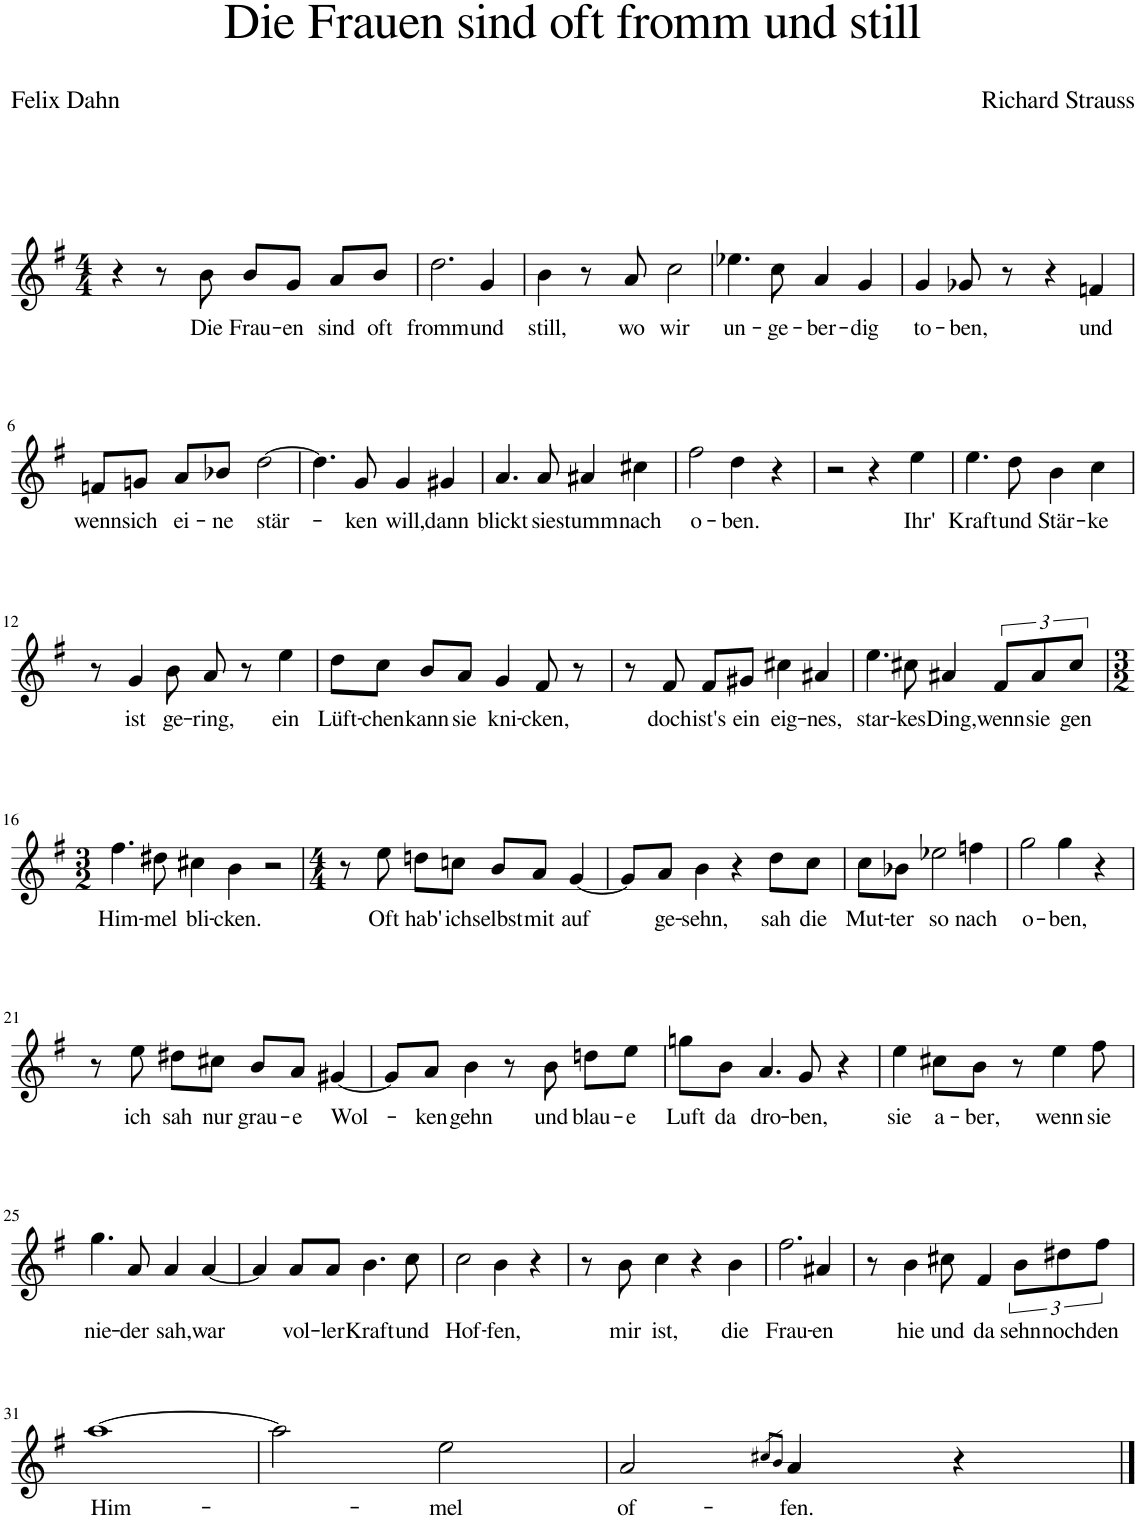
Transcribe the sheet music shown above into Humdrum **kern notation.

**kern	**text
*part1	*part1
*staff1	*staff1
*I"Piano	*
*I'Pno	*
*clefG2	*
*k[f#]	*
*M4/4	*
=1	=1
4r	.
8r	.
!	!LO:LY:b
8b\	Die
!	!LO:LY:b
8b/L	Frau-
!	!LO:LY:b
8g/J	-en
!	!LO:LY:b
8a/L	sind
!	!LO:LY:b
8b/J	oft
=2	=2
!	!LO:LY:b
2.dd\	fromm
!	!LO:LY:b
4g/	und
=3	=3
!	!LO:LY:b
4b\	still,
8r	.
!	!LO:LY:b
8a/	wo
!	!LO:LY:b
2cc\	wir
=4	=4
!	!LO:LY:b
4.ee-X\	un-
!	!LO:LY:b
8cc\	-ge-
!	!LO:LY:b
4a/	-ber-
!	!LO:LY:b
4g/	-dig
=5	=5
!	!LO:LY:b
4g/	to-
!	!LO:LY:b
8g-X/	-ben,
8r	.
4r	.
!	!LO:LY:b
4fn/	und
!!LO:LB:g=z
=6	=6
!	!LO:LY:b
8fn/L	wenn
!	!LO:LY:b
8gn/J	sich
!	!LO:LY:b
8a/L	ei-
!	!LO:LY:b
8b-X/J	-ne
!	!LO:LY:b
[2dd\	stär-
=7	=7
4.dd\]	.
!	!LO:LY:b
8g/	-ken
!	!LO:LY:b
4g/	will,
!	!LO:LY:b
4g#X/	dann
=8	=8
!	!LO:LY:b
4.a/	blickt
!	!LO:LY:b
8a/	sie
!	!LO:LY:b
4a#X/	stumm
!	!LO:LY:b
4cc#X\	nach
=9	=9
!	!LO:LY:b
2ff#\	o-
!	!LO:LY:b
4dd\	-ben.
4r	.
=10	=10
2r	.
4r	.
!	!LO:LY:b
4ee\	Ihr'
=11	=11
!	!LO:LY:b
4.ee\	Kraft
!	!LO:LY:b
8dd\	und
!	!LO:LY:b
4b\	Stär-
!	!LO:LY:b
4cc\	-ke
!!LO:LB:g=z
=12	=12
8r	.
!	!LO:LY:b
4g/	ist
!	!LO:LY:b
8b\	ge-
!	!LO:LY:b
8a/	-ring,
8r	.
!	!LO:LY:b
4ee\	ein
=13	=13
!	!LO:LY:b
8dd\L	Lüft-
!	!LO:LY:b
8cc\J	-chen
!	!LO:LY:b
8b/L	kann
!	!LO:LY:b
8a/J	sie
!	!LO:LY:b
4g/	kni-
!	!LO:LY:b
8f#/	-cken,
8r	.
=14	=14
8r	.
!	!LO:LY:b
8f#/	doch
!	!LO:LY:b
8f#/L	ist's
!	!LO:LY:b
8g#X/J	ein
!	!LO:LY:b
4cc#X\	eig-
!	!LO:LY:b
4a#X/	-nes,
=15	=15
!	!LO:LY:b
4.ee\	star-
!	!LO:LY:b
8cc#X\	-kes
!	!LO:LY:b
4a#X/	Ding,
!	!LO:LY:b
12f#/L	wenn
!	!LO:LY:b
12a#/	sie
!	!LO:LY:b
12cc#/J	gen
!!LO:LB:g=z
=16	=16
*M3/2	*
!	!LO:LY:b
4.ff#\	Him-
!	!LO:LY:b
8dd#X\	-mel
!	!LO:LY:b
4cc#X\	bli-
!	!LO:LY:b
4b\	-cken.
2r	.
=17	=17
*M4/4	*
8r	.
!	!LO:LY:b
8ee\	Oft
!	!LO:LY:b
8ddn\L	hab'
!	!LO:LY:b
8ccn\J	ich
!	!LO:LY:b
8b/L	selbst
!	!LO:LY:b
8a/J	mit
!	!LO:LY:b
[4g/	auf
=18	=18
8g/L]	.
!	!LO:LY:b
8a/J	ge-
!	!LO:LY:b
4b\	-sehn,
4r	.
!	!LO:LY:b
8dd\L	sah
!	!LO:LY:b
8cc\J	die
=19	=19
!	!LO:LY:b
8cc\L	Mut-
!	!LO:LY:b
8b-X\J	-ter
!	!LO:LY:b
2ee-X\	so
!	!LO:LY:b
4ffn\	nach
=20	=20
!	!LO:LY:b
2gg\	o-
!	!LO:LY:b
4gg\	-ben,
4r	.
!!LO:LB:g=z
=21	=21
8r	.
!	!LO:LY:b
8ee\	ich
!	!LO:LY:b
8dd#X\L	sah
!	!LO:LY:b
8cc#X\J	nur
!	!LO:LY:b
8b/L	grau-
!	!LO:LY:b
8a/J	-e
!	!LO:LY:b
[4g#X/	Wol-
=22	=22
8g#/L]	.
!	!LO:LY:b
8a/J	-ken
!	!LO:LY:b
4b\	gehn
8r	.
!	!LO:LY:b
8b\	und
!	!LO:LY:b
8ddn\L	blau-
!	!LO:LY:b
8ee\J	-e
=23	=23
!	!LO:LY:b
8ggn\L	Luft
!	!LO:LY:b
8b\J	da
!	!LO:LY:b
4.a/	dro-
!	!LO:LY:b
8g/	-ben,
4r	.
=24	=24
!	!LO:LY:b
4ee\	sie
!	!LO:LY:b
8cc#X\L	a-
!	!LO:LY:b
8b\J	-ber,
8r	.
!	!LO:LY:b
4ee\	wenn
!	!LO:LY:b
8ff#\	sie
!!LO:LB:g=z
=25	=25
!	!LO:LY:b
4.gg\	nie-
!	!LO:LY:b
8a/	-der
!	!LO:LY:b
4a/	sah,
!	!LO:LY:b
[4a/	war
=26	=26
4a/]	.
!	!LO:LY:b
8a/L	vol-
!	!LO:LY:b
8a/J	-ler
!	!LO:LY:b
4.b\	Kraft
!	!LO:LY:b
8cc\	und
=27	=27
!	!LO:LY:b
2cc\	Hof-
!	!LO:LY:b
4b\	-fen,
4r	.
=28	=28
8r	.
!	!LO:LY:b
8b\	mir
!	!LO:LY:b
4cc\	ist,
4r	.
!	!LO:LY:b
4b\	die
=29	=29
!	!LO:LY:b
2.ff#\	Frau-
!	!LO:LY:b
4a#X/	-en
=30	=30
8r	.
!	!LO:LY:b
4b\	hie
!	!LO:LY:b
8cc#X\	und
!	!LO:LY:b
4f#/	da
!	!LO:LY:b
12b\L	sehn
!	!LO:LY:b
12dd#X\	noch
!	!LO:LY:b
12ff#\J	den
!!LO:LB:g=z
=31	=31
!	!LO:LY:b
[1aa	Him-
=32	=32
2aa\]	.
!	!LO:LY:b
2ee\	-mel
=33	=33
!	!LO:LY:b
2a/	of-
8qcc#X/L	.
8qb/J	.
!	!LO:LY:b
4a/	-fen.
4r	.
==	==
*-	*-
